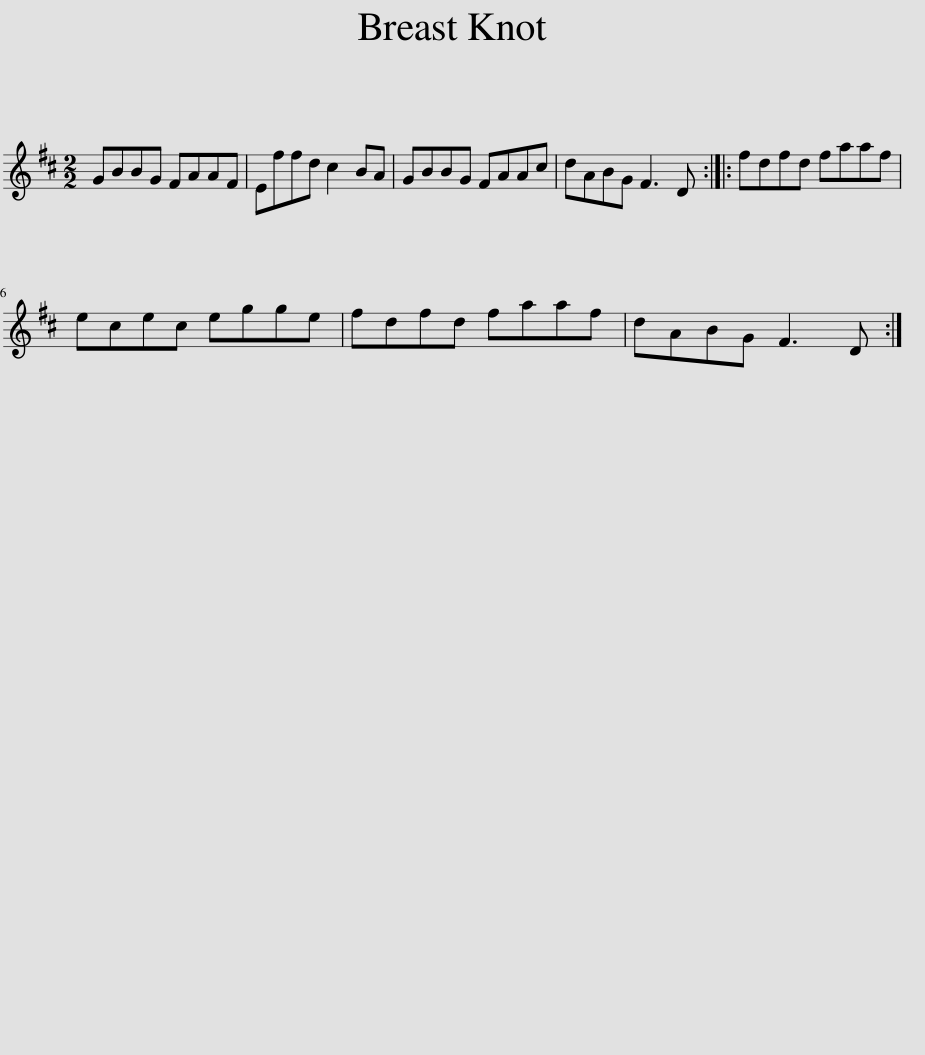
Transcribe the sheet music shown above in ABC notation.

X:1
L:1/8
M:2/2
I:linebreak $
K:D
V:1 treble
V:1
 GBBG FAAF | Effd c2 BA | GBBG FAAc | dABG F3 D :: fdfd faaf |$ %5
 ecec egge | fdfd faaf | dABG F3 D :| %8
